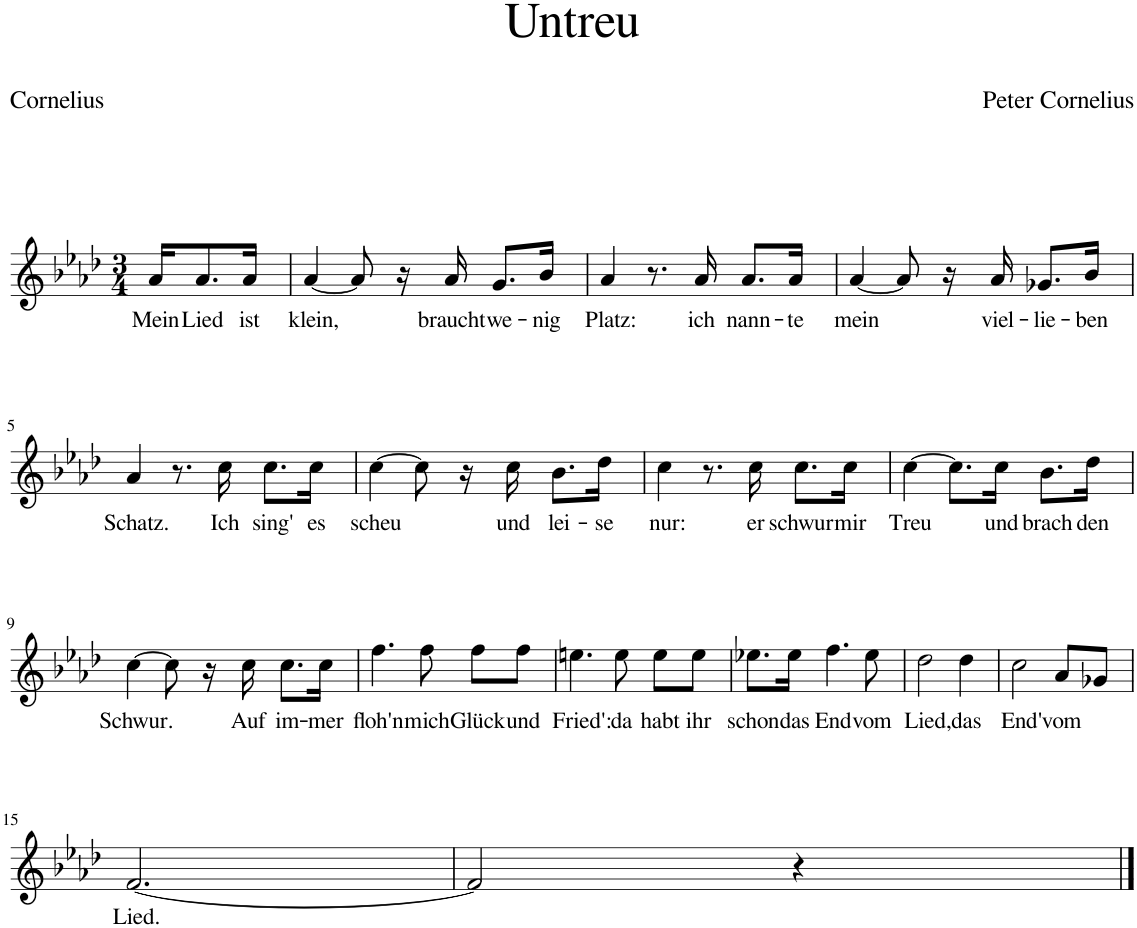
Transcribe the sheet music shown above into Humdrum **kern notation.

**kern	**text
*part1	*part1
*staff1	*staff1
*I"Piano	*
*I'Pno	*
*clefG2	*
*k[b-e-a-d-]	*
*M3/4	*
=1	=1
!	!LO:LY:b
16a-/KL	Mein
!	!LO:LY:b
8.a-/	Lied
!	!LO:LY:b
16a-/Jk	ist
=2	=2
!	!LO:LY:b
[4a-/	klein,
8a-/]	.
16r	.
!	!LO:LY:b
16a-/	braucht
!	!LO:LY:b
8.g/L	we-
!	!LO:LY:b
16b-/Jk	-nig
=3	=3
!	!LO:LY:b
4a-/	Platz:
8.r	.
!	!LO:LY:b
16a-/	ich
!	!LO:LY:b
8.a-/L	nann-
!	!LO:LY:b
16a-/Jk	-te
=4	=4
!	!LO:LY:b
[4a-/	mein
8a-/]	.
16r	.
!	!LO:LY:b
16a-/	viel-
!	!LO:LY:b
8.g-X/L	-lie-
!	!LO:LY:b
16b-/Jk	-ben
!!LO:LB:g=z
=5	=5
!	!LO:LY:b
4a-/	Schatz.
8.r	.
!	!LO:LY:b
16cc\	Ich
!	!LO:LY:b
8.cc\L	sing'
!	!LO:LY:b
16cc\Jk	es
=6	=6
!	!LO:LY:b
[4cc\	scheu
8cc\]	.
16r	.
!	!LO:LY:b
16cc\	und
!	!LO:LY:b
8.b-\L	lei-
!	!LO:LY:b
16dd-\Jk	-se
=7	=7
!	!LO:LY:b
4cc\	nur:
8.r	.
!	!LO:LY:b
16cc\	er
!	!LO:LY:b
8.cc\L	schwur
!	!LO:LY:b
16cc\Jk	mir
=8	=8
!	!LO:LY:b
[4cc\	Treu
8.cc\L]	.
!	!LO:LY:b
16cc\Jk	und
!	!LO:LY:b
8.b-\L	brach
!	!LO:LY:b
16dd-\Jk	den
!!LO:LB:g=z
=9	=9
!	!LO:LY:b
[4cc\	Schwur.
8cc\]	.
16r	.
!	!LO:LY:b
16cc\	Auf
!	!LO:LY:b
8.cc\L	im-
!	!LO:LY:b
16cc\Jk	-mer
=10	=10
!	!LO:LY:b
4.ff\	floh'n
!	!LO:LY:b
8ff\	mich
!	!LO:LY:b
8ff\L	Glück
!	!LO:LY:b
8ff\J	und
=11	=11
!	!LO:LY:b
4.een\	Fried':
!	!LO:LY:b
8ee\	da
!	!LO:LY:b
8ee\L	habt
!	!LO:LY:b
8ee\J	ihr
=12	=12
!	!LO:LY:b
8.ee-X\L	schon
!	!LO:LY:b
16ee-\Jk	das
!	!LO:LY:b
4.ff\	End
!	!LO:LY:b
8ee-\	vom
=13	=13
!	!LO:LY:b
2dd-\	Lied,
!	!LO:LY:b
4dd-\	das
=14	=14
!	!LO:LY:b
2cc\	End'
!	!LO:LY:b
8a-/L	vom
8g-X/J	.
!!LO:LB:g=z
=15	=15
!	!LO:LY:b
[2.f/	Lied.
=16	=16
2f/]	.
4r	.
==	==
*-	*-
